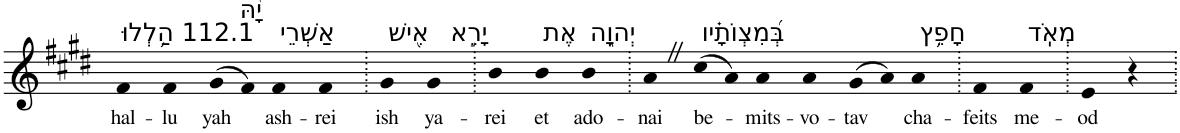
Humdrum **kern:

**kern	**text
*part1	*part1
*staff1	*staff1
*I"Piano	*
*I'Pno	*
*clefG2	*
*k[f#c#g#d#]	*
*E:	*
=1	=1
!LO:TX:a:t=112.1 הַ֥לְלוּ	!
!	!LO:LY:b
4f#	hal-
!	!LO:LY:b
4f#	-lu
!LO:TX:a:t=יָ֨הּ	!
!	!LO:LY:b
(>8g#	yah
8f#)	.
!LO:TX:a:t=אַשְׁרֵי	!
!	!LO:LY:b
4f#	ash-
!	!LO:LY:b
4f#	-rei
=2.	=2.
!LO:TX:a:t=אִ֭ישׁ	!
!	!LO:LY:b
4g#	ish
!LO:TX:a:t=יָרֵ֣א	!
!	!LO:LY:b
4g#	ya-
=3.	=3.
!	!LO:LY:b
4b	-rei
!LO:TX:a:t=אֶת	!
!	!LO:LY:b
4b	et
!LO:TX:a:t=יְהוָ֑ה	!
!	!LO:LY:b
4b	ado-
=4.	=4.
!	!LO:LY:b
4aZ	-nai
!LO:TX:a:t=בְּ֝מִצְוֺתָ֗יו	!
!	!LO:LY:b
(>8cc#	be-
8a)	.
!	!LO:LY:b
4a	-mits-
!	!LO:LY:b
4a	-vo-
!	!LO:LY:b
(>8g#	-tav
8a)	.
!LO:TX:a:t=חָפֵ֥ץ	!
!	!LO:LY:b
4a	cha-
=5.	=5.
!	!LO:LY:b
4f#	-feits
!LO:TX:a:t=מְאֹֽד	!
!	!LO:LY:b
4f#	me-
=6.	=6.
!	!LO:LY:b
4e	-od
4r	.
=.	=.
*-	*-
